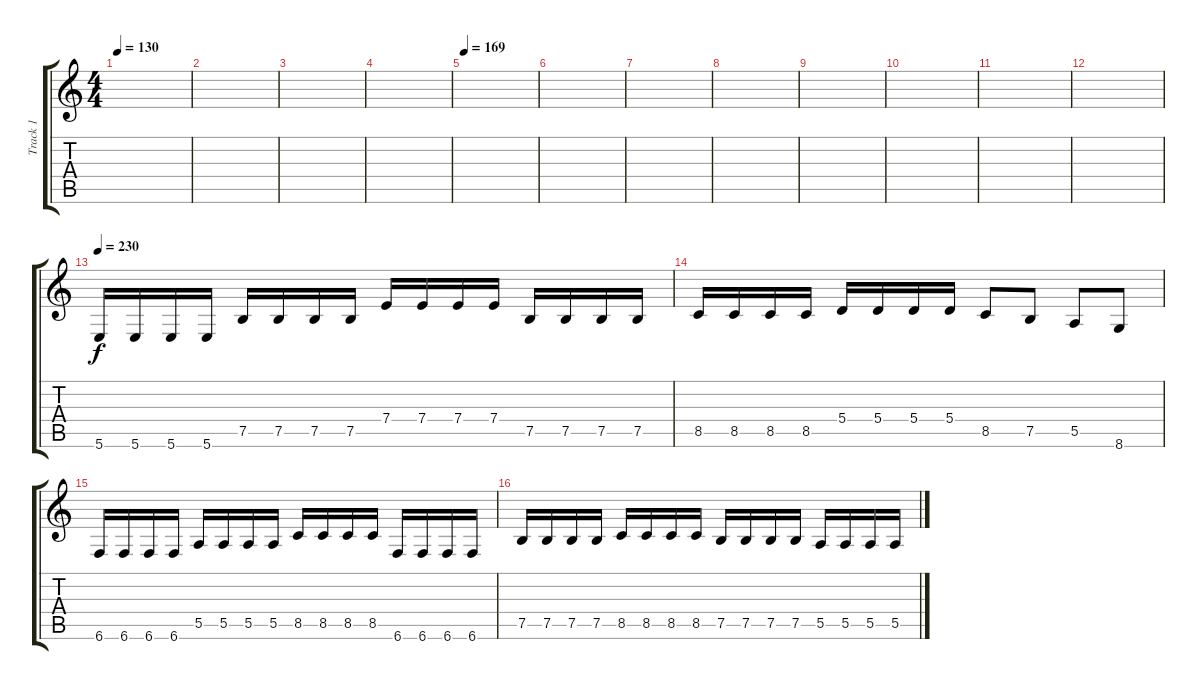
\track ("Track 1" "Track 1") {instrument distortionguitar}
\staff {score tabs}
\tuning (B3 Gb3 D3 A2 E2 B1) {hide}
\ts (4 4)
\tempo 130
\clef g2
\ks c
|
|
|
|
\tempo 169
|
|
|
|
|
|
|
|
\tempo 230
5.6.16 5.6.16 5.6.16 5.6.16 7.5.16 7.5.16 7.5.16 7.5.16 7.4.16 7.4.16 7.4.16 7.4.16 7.5.16 7.5.16 7.5.16 7.5.16 |
8.5.16 8.5.16 8.5.16 8.5.16 5.4.16 5.4.16 5.4.16 5.4.16 8.5.8 7.5.8 5.5.8 8.6.8 |
6.6.16 6.6.16 6.6.16 6.6.16 5.5.16 5.5.16 5.5.16 5.5.16 8.5.16 8.5.16 8.5.16 8.5.16 6.6.16 6.6.16 6.6.16 6.6.16 |
7.5.16 7.5.16 7.5.16 7.5.16 8.5.16 8.5.16 8.5.16 8.5.16 7.5.16 7.5.16 7.5.16 7.5.16 5.5.16 5.5.16 5.5.16 5.5.16
